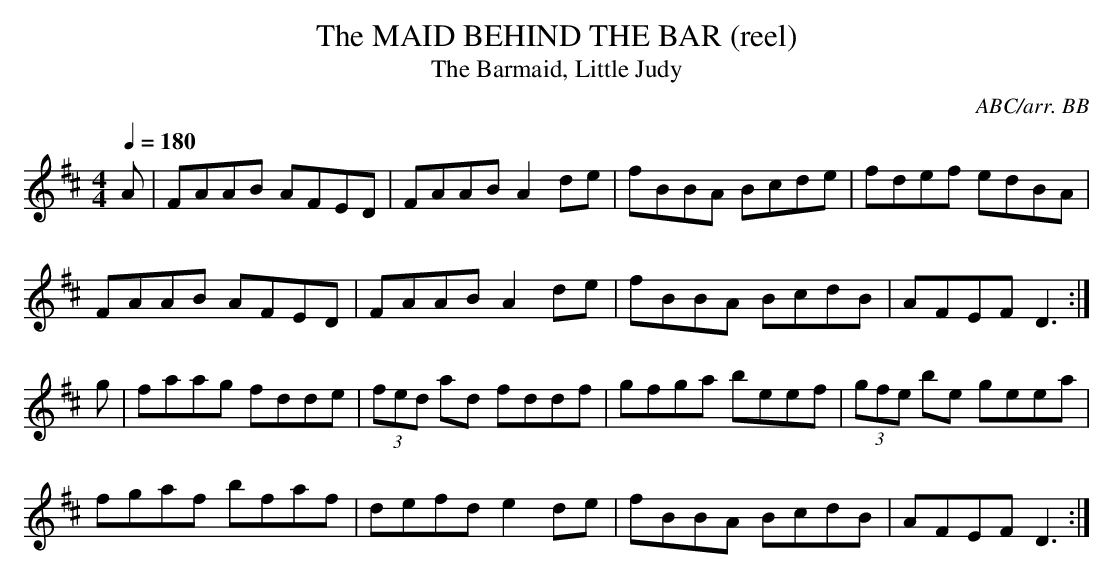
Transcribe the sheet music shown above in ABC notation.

X:1
T:MAID BEHIND THE BAR (reel), The
T:The Barmaid, Little Judy
C:ABC/arr. BB
M:4/4
L:1/8
Q:1/4=180
K:D
A|FAAB AFED|FAAB A2de|fBBA Bcde|fdef edBA|
FAAB AFED|FAAB A2de|fBBA BcdB|AFEF D3 :|
g|faag fdde|(3fed ad fddf|gfga beef|(3gfe be geea|
fgaf bfaf|defd e2 de|fBBA BcdB|AFEF D3 :|
